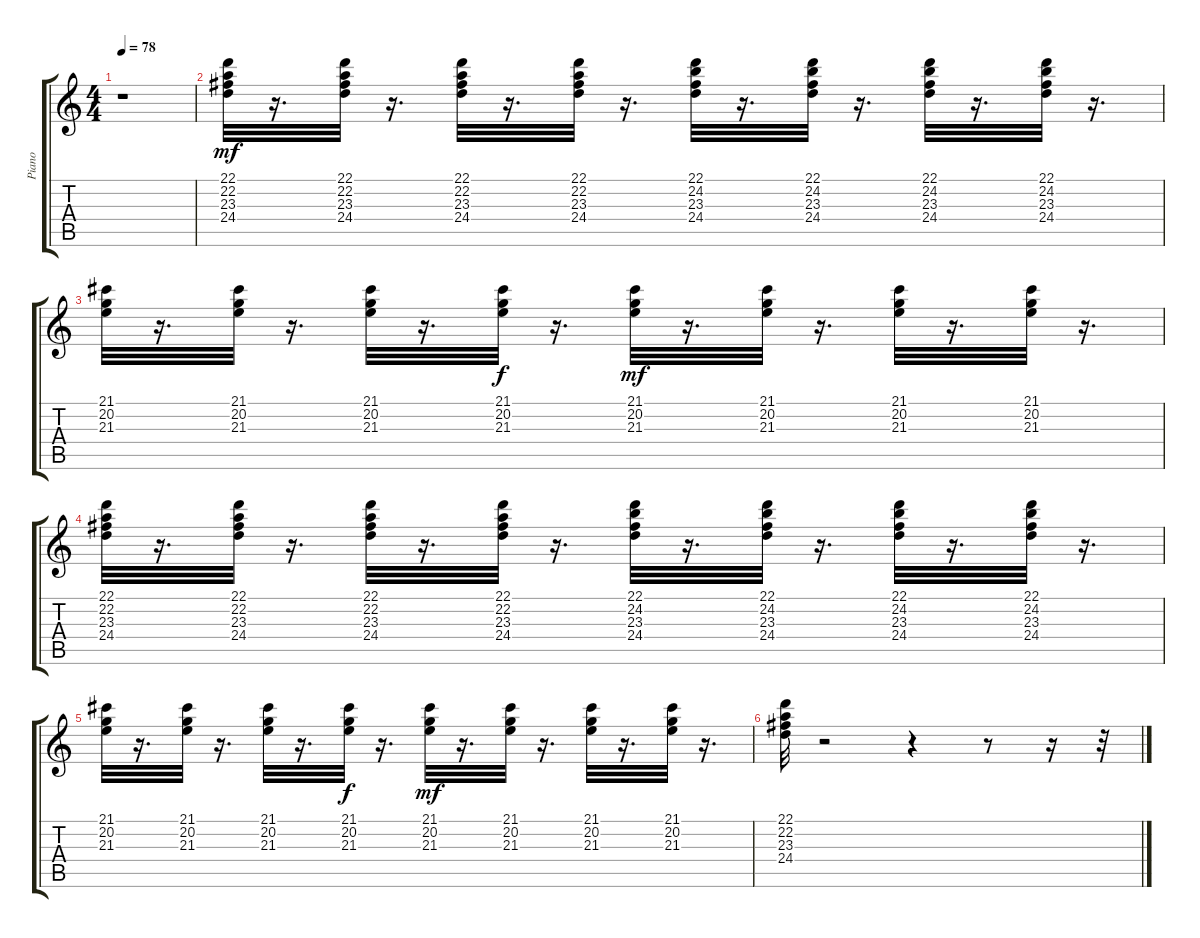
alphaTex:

\track ("Piano" "Piano") {instrument acousticgrandpiano}
\staff {score tabs}
\tuning (E4 B3 G3 D3 A2 E2) {hide}
\ts (4 4)
\tempo 78
\clef g2
\ks c
r.1{dy fff} |
(22.1 22.2 23.3 24.4).32{dy mf} r.16{d} (22.1 22.2 23.3 24.4).32 r.16{d} (22.1 22.2 23.3 24.4).32 r.16{d} (22.1 22.2 23.3 24.4).32 r.16{d} (22.1 24.2 23.3 24.4).32 r.16{d} (22.1 24.2 23.3 24.4).32 r.16{d} (22.1 24.2 23.3 24.4).32 r.16{d} (22.1 24.2 23.3 24.4).32 r.16{d} |
(21.1 20.2 21.3).32 r.16{d} (21.1 20.2 21.3).32 r.16{d} (21.1 20.2 21.3).32 r.16{d} (21.1 20.2 21.3).32{dy f} r.16{d} (21.1 20.2 21.3).32{dy mf} r.16{d} (21.1 20.2 21.3).32 r.16{d} (21.1 20.2 21.3).32 r.16{d} (21.1 20.2 21.3).32 r.16{d} |
(22.1 22.2 23.3 24.4).32 r.16{d} (22.1 22.2 23.3 24.4).32 r.16{d} (22.1 22.2 23.3 24.4).32 r.16{d} (22.1 22.2 23.3 24.4).32 r.16{d} (22.1 24.2 23.3 24.4).32 r.16{d} (22.1 24.2 23.3 24.4).32 r.16{d} (22.1 24.2 23.3 24.4).32 r.16{d} (22.1 24.2 23.3 24.4).32 r.16{d} |
(21.1 20.2 21.3).32 r.16{d} (21.1 20.2 21.3).32 r.16{d} (21.1 20.2 21.3).32 r.16{d} (21.1 20.2 21.3).32{dy f} r.16{d} (21.1 20.2 21.3).32{dy mf} r.16{d} (21.1 20.2 21.3).32 r.16{d} (21.1 20.2 21.3).32 r.16{d} (21.1 20.2 21.3).32 r.16{d} |
(22.1 22.2 23.3 24.4).32 r.2 r.4 r.8 r.16 r.32
